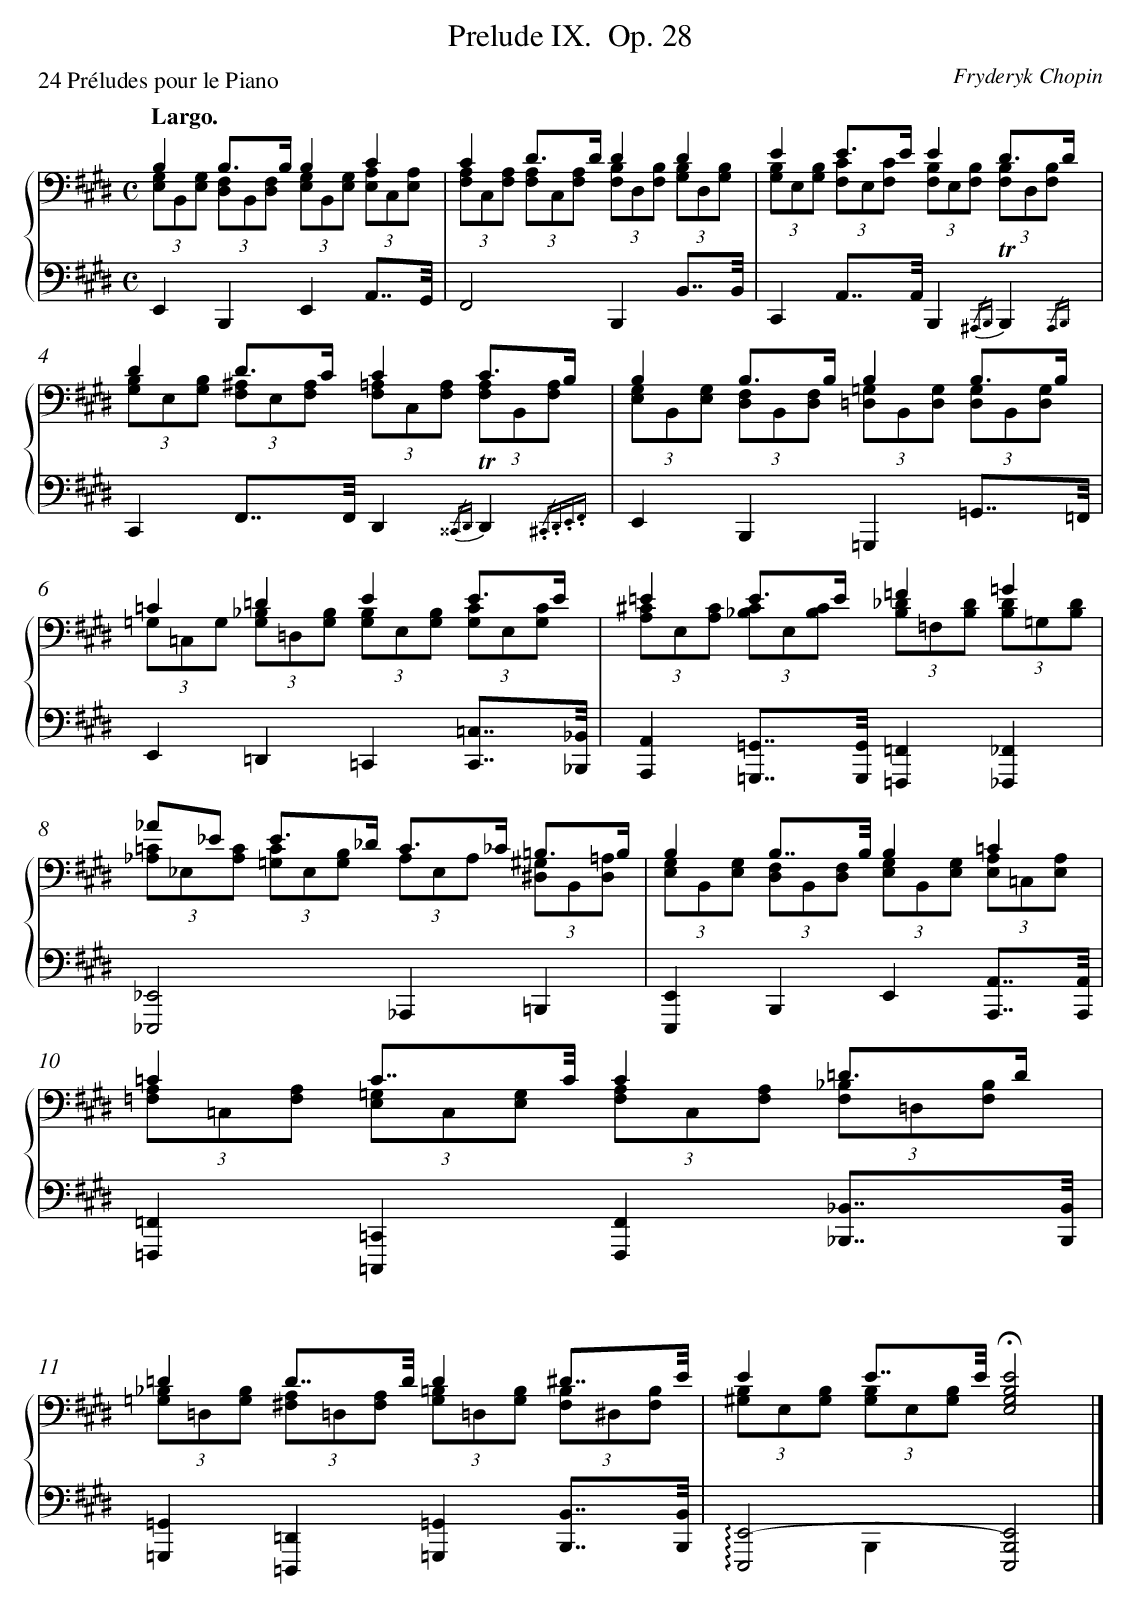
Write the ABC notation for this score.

X:1
T: Prelude IX.	 Op. 28
C: Fryderyk Chopin
L: 1/8
M: C
P: 24 Préludes pour le Piano
Q: "Largo."
%%staves {1 2}
V: 1 clef=bass
V: 2 clef=bass
K: E
[V:1] B,2B,>B,B,2C2 & (3[G,E,]B,,[G,E,] (3[F,D,]B,,[F,D,] (3[G,E,]B,,[G,E,] (3[A,E,]C,[A,E,] |
[V:2] E,,2B,,,2E,,2A,,7//G,,// |
[V:1] C2D>DD2D2 & (3[A,F,]C,[A,F,] (3[A,F,]C,[A,F,] (3[B,F,]D,[B,F,] (3[B,G,]D,[B,G,] |
[V:2] F,,4B,,,2B,,7//B,,// |
[V:1] E2E>EE2D3/D/ & (3[B,G,]E,[B,G,] (3[CF,]E,[CF,] (3[B,F,]E,[B,F,] (3[B,F,]D,[B,F,] |
[V:2] C,,2A,,>>A,,B,,,2{/^A,,,B,,,}!trill!B,,,2{/A,,,B,,,} |
[V:1] D2D>CC2C3/B,/ & (3[B,G,]E,[B,G,] (3[^A,F,]E,[A,F,] (3[=A,F,]C,[A,F,] (3[A,F,]B,,[A,F,] |
[V:2] C,,2F,,>>F,,D,,2{/^^C,,D,,}!trill!D,,2{/.^C,,.D,,.E,,.F,,} |
[V:1] B,2B,>B,B,2B,3/B,/ & (3[G,E,]B,,[G,E,] (3[F,D,]B,,[F,D,] (3[=G,=D,]B,,[G,D,] (3[G,D,]B,,[G,D,] |
[V:2] E,,2B,,,2=G,,,2=G,,7//=F,,// |
[V:1] =C2=D2E2E3/E/ & (3=G,=C,G, (3[_B,G,]=D,[B,G,] (3[B,G,]E,[B,G,] (3[CG,]E,[CG,] |
[V:2] E,,2=D,,2=C,,2[=C,7//C,,7//][_B,,//_B,,,//] |
[V:1] =E2E>E=F2=G2 & (3[^CA,]E,[CA,] (3[C_B,]E,[CB,] (3[_DB,]=F,[DB,] (3[DB,]=G,[DB,] |
[V:2] [A,,2A,,,2][=G,,=G,,,]>>[G,,G,,,][=F,,2=F,,,2][_F,,2_F,,,2] |
[V:1] _A_E E>_D C>_C =B,3/B,/ & (3[=C_A,]_E,[CA,] (3[C=G,]E,[B,G,] (3A,E,A, (3[^G,^D,]B,,[=A,D,] |
[V:2] [_E,,4_E,,,4]_A,,,2=B,,,2 |
[V:1] B,2B,>>B,B,2=C2 & (3[G,E,]B,,[G,E,] (3[F,D,]B,,[F,D,] (3[G,E,]B,,[G,E,] (3[A,E,]=C,[A,E,] |
[V:2] [E,,2E,,,2]B,,,2E,,2[A,,7//A,,,7//][A,,//A,,,//] |
[V:1] =C2C>>CC2=D3/D/ & (3[A,=F,]=C,[A,F,] (3[=G,E,]C,[G,E,] (3[A,F,]C,[A,F,] (3[_B,F,]=D,[B,F,] |
[V:2] [=F,,2=F,,,2][=C,,2=C,,,2][F,,2F,,,2][_B,,7//_B,,,7//][B,,//B,,,//] |
[V:1] =D2D>>DD2^D7//E// & (3[_B,=G,]=D,[B,G,] (3[A,^F,]=D,[A,F,] (3[=B,G,]=D,[B,G,] (3[B,F,]^D,[B,F,] |
[V:2] [=G,,2=G,,,2][=D,,2=D,,,2][=G,,2=G,,,2][B,,7//B,,,7//][B,,//B,,,//] |
[V:1] E2E>>E!fermata![E4B,4G,4E,4] & (3[B,^G,]E,[B,G,] (3[B,G,]E,[B,G,]x4 |]
[V:2] !arpeggio![E,,4-E,,,4][E,,4B,,,4E,,,4] & x2B,,,2-x4 |]
